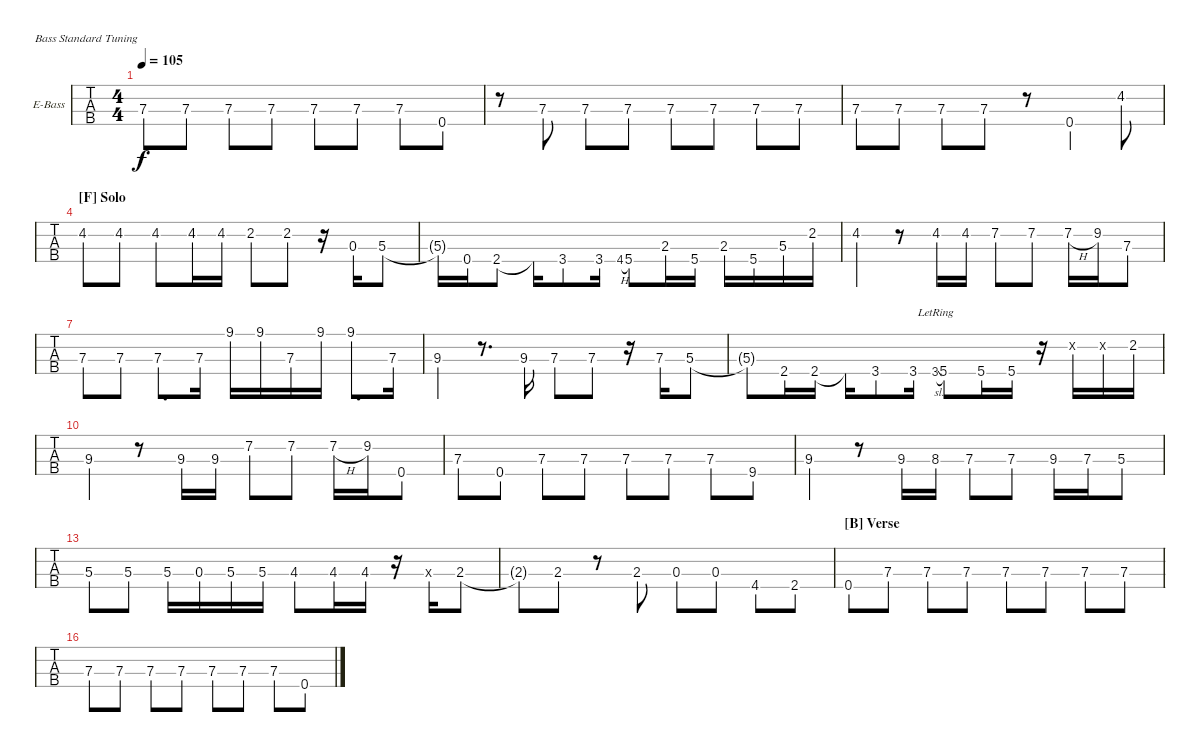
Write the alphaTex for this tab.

\bracketExtendMode nobrackets
\firstSystemTrackNameOrientation horizontal
\otherSystemsTrackNameOrientation horizontal
\defaultBarNumberDisplay FirstOfSystem
\track ("Bass" "E-Bass") {instrument electricbassfinger}
\staff {tabs}
\tuning (G2 D2 A1 E1)
\ts (4 4)
\tempo 105
\clef f4
\ks c
7.3.8{dy f} 7.3.8 7.3.8 7.3.8 7.3.8 7.3.8 7.3.8 0.4.8 |
r.8 7.3.8 7.3.8 7.3.8 7.3.8 7.3.8 7.3.8 7.3.8 |
7.3.8 7.3.8 7.3.8 7.3.8 r.8 0.4.4 4.2.8 |
\section ("F" "Solo")
4.2.8 4.2.8 4.2.8 4.2.16 4.2.16 2.2.8 2.2.8 r.16 0.3.16 5.3.8 |
5.3{t}.16 0.4.16 2.4.8 2.4{t}.16 3.4.8 3.4.16 4.4{h}.8{gr} 5.4.8 2.3.16 5.4.16 2.3.16 5.4.16 5.3.16 2.2.16 |
4.2.4 r.8 4.2.16 4.2.16 7.2.8 7.2.8 7.2{h}.16 9.2.16 7.3.8 |
7.3.8 7.3.8 7.3.8{d} 7.3.16 9.1.16 9.1.16 7.3.16 9.1.16 9.1.8{d} 7.3.16 |
9.3.4 r.8{d} 9.3.16 7.3.8 7.3.8 r.16 7.3.16 5.3.8 |
5.3{t}.8 2.4.16 2.4.16 2.4{t}.16 3.4.8 3.4.16 3.4{sl lr}.8{gr} 5.4.8 5.4.16 5.4.16 r.16 0.2{x}.16 0.2{x}.16 2.2.16 |
9.3.4 r.8 9.3.16 9.3.16 7.2.8 7.2.8 7.2{h}.16 9.2.16 0.4.8 |
7.3.8 0.4.8 7.3.8 7.3.8 7.3.8 7.3.8 7.3.8 9.4.8 |
9.3.4 r.8 9.3.16 8.3.16 7.3.8 7.3.8 9.3.16 7.3.16 5.3.8 |
5.3.8 5.3.8 5.3.16 0.3.16 5.3.16 5.3.16 4.3.8 4.3.16 4.3.16 r.16 4.3{x}.16 2.3.8 |
2.3{t}.8 2.3.8 r.8 2.3.8 0.3.8 0.3.8 4.4.8 2.4.8 |
\section ("B" "Verse")
0.4.8 7.3.8 7.3.8 7.3.8 7.3.8 7.3.8 7.3.8 7.3.8 |
7.3.8 7.3.8 7.3.8 7.3.8 7.3.8 7.3.8 7.3.8 0.4.8
